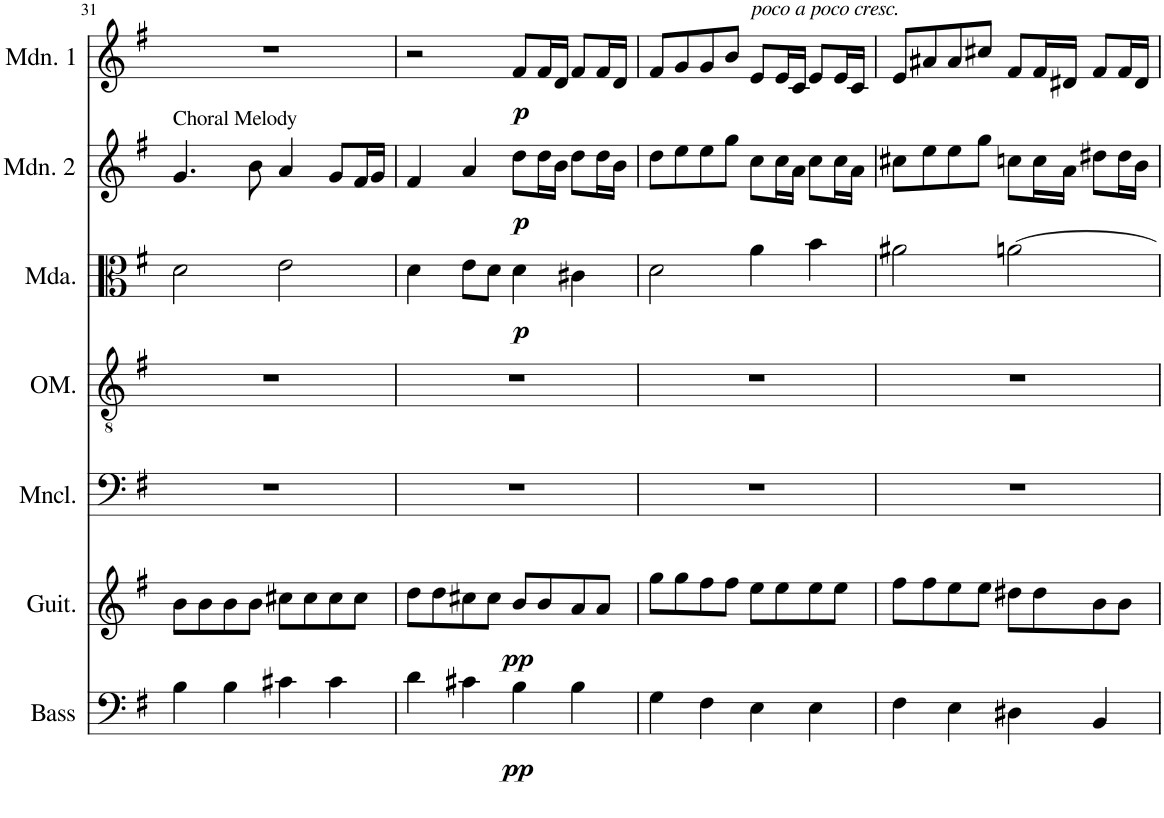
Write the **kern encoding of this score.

**kern	**dynam	**kern	**dynam	**kern	**kern	**kern	**dynam	**kern	**dynam	**kern	**dynam
*part7	*part7	*part6	*part6	*part5	*part4	*part3	*part3	*part2	*part2	*part1	*part1
*staff7	*staff7	*staff6	*staff6	*staff5	*staff4	*staff3	*staff3	*staff2	*staff2	*staff1	*staff1
*I"Acoustic Bass	*	*I"Guitar	*	*I"Mandocello	*I"Octave Mandolin	*I"Mandola	*	*I"Mandolin 2	*	*I"Mandolin 1	*
*I'Bass	*	*I'Guit.	*	*I'Mncl.	*I'OM.	*I'Mda.	*	*I'Mdn. 2	*	*I'Mdn. 1	*
!!LO:PB:g=z
*clefF4	*	*clefG2	*	*clefF4	*clefGv2	*clefC3	*	*clefG2	*	*clefG2	*
*Trd7c12	*	*Trd7c12	*	*	*	*	*	*	*	*	*
*k[f#]	*	*k[f#]	*	*k[f#]	*k[f#]	*k[f#]	*	*k[f#]	*	*k[f#]	*
*M4/4	*	*M4/4	*	*M4/4	*M4/4	*M4/4	*	*M4/4	*	*M4/4	*
=31	=31	=31	=31	=31	=31	=31	=31	=31	=31	=31	=31
!	!	!	!	!	!	!	!	!LO:TX:a:t=Choral Melody	!	!	!
4B\	.	8b\L	.	1r	1r	2d\	.	4.g/	.	1r	.
.	.	8b\	.	.	.	.	.	.	.	.	.
4B\	.	8b\	.	.	.	.	.	.	.	.	.
.	.	8b\J	.	.	.	.	.	8b\	.	.	.
4c#X\	.	8cc#X\L	.	.	.	2e\	.	4a/	.	.	.
.	.	8cc#\	.	.	.	.	.	.	.	.	.
4c#\	.	8cc#\	.	.	.	.	.	8g/L	.	.	.
.	.	8cc#\J	.	.	.	.	.	16f#/L	.	.	.
.	.	.	.	.	.	.	.	16g/JJ	.	.	.
=32	=32	=32	=32	=32	=32	=32	=32	=32	=32	=32	=32
4d\	.	8dd\L	.	1r	1r	4d\	.	4f#/	.	2r	.
.	.	8dd\	.	.	.	.	.	.	.	.	.
4c#X\	.	8cc#X\	.	.	.	8e\L	.	4a/	.	.	.
.	.	8cc#\J	.	.	.	8d\J	.	.	.	.	.
!	!LO:DY:b	!	!LO:DY:b	!	!	!	!LO:DY:b	!	!LO:DY:b	!	!LO:DY:b
4B\	pp	8b/L	pp	.	.	4d\	p	8dd\L	p	8f#/L	p
.	.	8b/	.	.	.	.	.	16dd\L	.	16f#/L	.
.	.	.	.	.	.	.	.	16b\JJ	.	16d/JJ	.
4B\	.	8a/	.	.	.	4c#X\	.	8dd\L	.	8f#/L	.
.	.	8a/J	.	.	.	.	.	16dd\L	.	16f#/L	.
.	.	.	.	.	.	.	.	16b\JJ	.	16d/JJ	.
=33	=33	=33	=33	=33	=33	=33	=33	=33	=33	=33	=33
4G\	.	8gg\L	.	1r	1r	2d\	.	8dd\L	.	8f#/L	.
.	.	8gg\	.	.	.	.	.	8ee\	.	8g/	.
4F#\	.	8ff#\	.	.	.	.	.	8ee\	.	8g/	.
.	.	8ff#\J	.	.	.	.	.	8gg\J	.	8b/J	.
!	!	!	!	!	!	!	!	!	!	!LO:TX:a:i:t=poco a poco cresc.	!
4E\	.	8ee\L	.	.	.	4a\	.	8cc\L	.	8e/L	.
.	.	8ee\	.	.	.	.	.	16cc\L	.	16e/L	.
.	.	.	.	.	.	.	.	16a\JJ	.	16c/JJ	.
4E\	.	8ee\	.	.	.	4b\	.	8cc\L	.	8e/L	.
.	.	8ee\J	.	.	.	.	.	16cc\L	.	16e/L	.
.	.	.	.	.	.	.	.	16a\JJ	.	16c/JJ	.
=34	=34	=34	=34	=34	=34	=34	=34	=34	=34	=34	=34
4F#\	.	8ff#\L	.	1r	1r	2a#X\	.	8cc#X\L	.	8e/L	.
.	.	8ff#\	.	.	.	.	.	8ee\	.	8a#X/	.
4E\	.	8ee\	.	.	.	.	.	8ee\	.	8a#/	.
.	.	8ee\J	.	.	.	.	.	8gg\J	.	8cc#X/J	.
4D#X\	.	8dd#X\L	.	.	.	[2an\	.	8ccn\L	.	8f#/L	.
.	.	8dd#\	.	.	.	.	.	16cc\L	.	16f#/L	.
.	.	.	.	.	.	.	.	16a\JJ	.	16d#X/JJ	.
4BB/	.	8b\	.	.	.	.	.	8dd#X\L	.	8f#/L	.
.	.	8b\J	.	.	.	.	.	16dd#\L	.	16f#/L	.
.	.	.	.	.	.	.	.	16b\JJ	.	16d#/JJ	.
=	=	=	=	=	=	=	=	=	=	=	=
*-	*-	*-	*-	*-	*-	*-	*-	*-	*-	*-	*-
